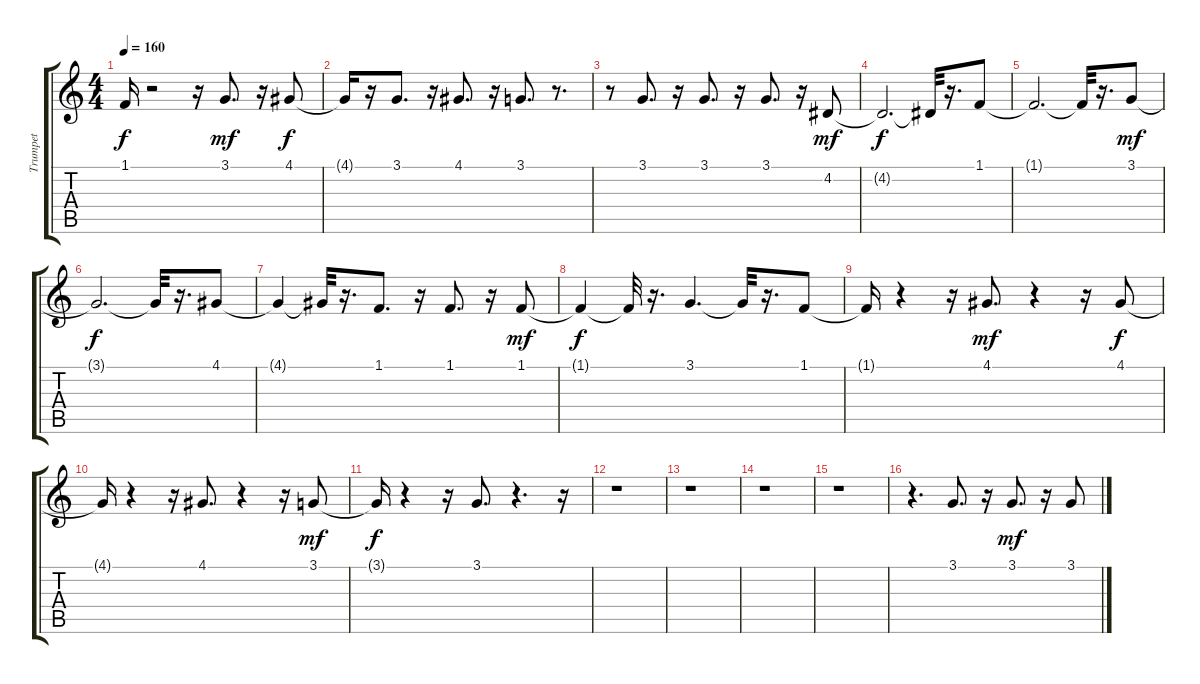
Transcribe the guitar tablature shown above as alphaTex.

\track ("Trumpet" "Trumpet") {instrument trumpet}
\staff {score tabs}
\tuning (E4 B3 G3 D3 A2 E2) {hide}
\ts (4 4)
\tempo 160
\clef g2
\ks c
1.1{t}.16{dy f} r.2 r.16 3.1.8{d dy mf} r.16 4.1.8{dy f} |
4.1{t}.16 r.16 3.1.8{d} r.16 4.1.8{d} r.16 3.1.8{d} r.8{d} |
r.8 3.1.8{d} r.16 3.1.8{d} r.16 3.1.8{d} r.16 4.2.8{dy mf} |
4.2{t}.2{d dy f} 4.2{t}.32 r.16{d} 1.1.8 |
1.1{t}.2{d} 1.1{t}.32 r.16{d} 3.1.8{dy mf} |
3.1{t}.2{d dy f} 3.1{t}.32 r.16{d} 4.1.8 |
4.1{t}.4 4.1{t}.32 r.16{d} 1.1.8{d} r.16 1.1.8{d} r.16 1.1.8{dy mf} |
1.1{t}.4{dy f} 1.1{t}.32 r.16{d} 3.1.4{d} 3.1{t}.32 r.16{d} 1.1.8 |
1.1{t}.16 r.4 r.16 4.1.8{d dy mf} r.4 r.16 4.1.8{dy f} |
4.1{t}.16 r.4 r.16 4.1.8{d} r.4 r.16 3.1.8{dy mf} |
3.1{t}.16{dy f} r.4 r.16 3.1.8{d} r.4{d} r.16 |
r.1 |
r.1 |
r.1 |
r.1 |
r.4{d} 3.1.8{d} r.16 3.1.8{d dy mf} r.16 3.1.8
